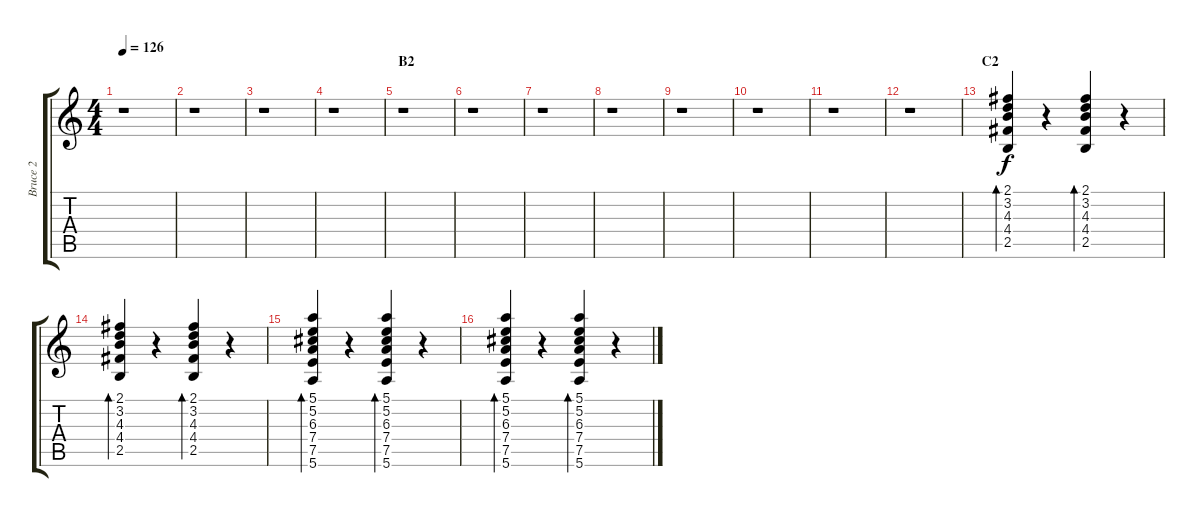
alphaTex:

\track ("Bruce 2" "Bruce 2") {instrument acousticguitarsteel}
\staff {score tabs}
\tuning (E4 B3 G3 D3 A2 E2) {hide}
\ts (4 4)
\tempo 126
\clef g2
\ks c
r.1{dy f} |
r.1 |
r.1 |
r.1 |
\section ("" "B2")
r.1 |
r.1 |
r.1 |
r.1 |
r.1 |
r.1 |
r.1 |
r.1 |
\section ("" "C2")
(2.1 3.2 4.3 4.4 2.5).4{bd 60} r.4 (2.1 3.2 4.3 4.4 2.5).4{bd 120} r.4 |
(2.1 3.2 4.3 4.4 2.5).4{bd 60} r.4 (2.1 3.2 4.3 4.4 2.5).4{bd 120} r.4 |
(5.1 5.2 6.3 7.4 7.5 5.6).4{bd 120} r.4 (5.1 5.2 6.3 7.4 7.5 5.6).4{bd 120} r.4 |
(5.1 5.2 6.3 7.4 7.5 5.6).4{bd 120} r.4 (5.1 5.2 6.3 7.4 7.5 5.6).4{bd 120} r.4
